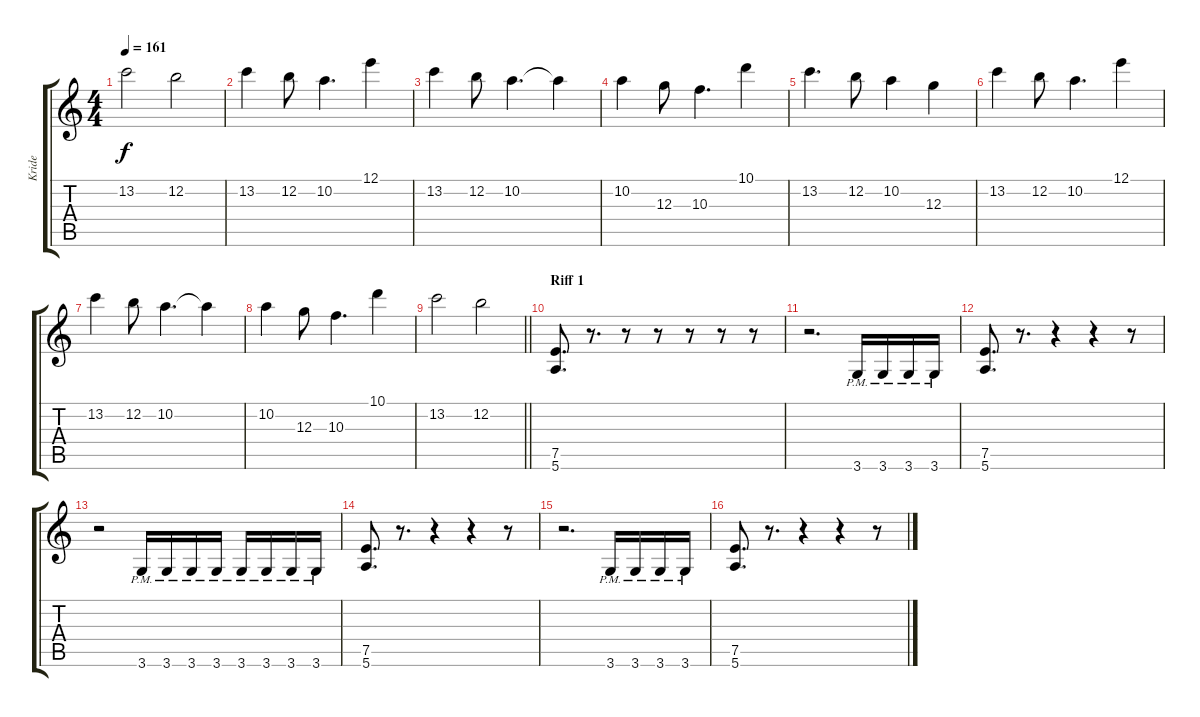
\track ("Kride" "Kride") {instrument distortionguitar}
\staff {score tabs}
\tuning (E4 B3 G3 D3 A2 E2) {hide}
\ts (4 4)
\tempo 161
\clef g2
\ks c
13.2.2{dy f} 12.2.2 |
13.2.4{volume 11} 12.2.8 10.2.4{d} 12.1.4 |
13.2.4 12.2.8 10.2.4{d} 10.2{t}.4 |
10.2.4 12.3.8 10.3.4{d} 10.1.4 |
13.2.4{d} 12.2.8 10.2.4 12.3.4 |
13.2.4 12.2.8 10.2.4{d} 12.1.4 |
13.2.4 12.2.8 10.2.4{d} 10.2{t}.4 |
10.2.4 12.3.8 10.3.4{d} 10.1.4 |
\barLineRight lightlight
13.2.2 12.2.2 |
\section ("" "Riff 1")
(7.5 5.6).8{d volume 13} r.8{d} r.8 r.8 r.8 r.8 r.8 |
r.2{d} 3.6{pm}.16 3.6{pm}.16 3.6{pm}.16 3.6{pm}.16 |
(7.5 5.6).8{d} r.8{d} r.4 r.4 r.8 |
r.2 3.6{pm}.16 3.6{pm}.16 3.6{pm}.16 3.6{pm}.16 3.6{pm}.16 3.6{pm}.16 3.6{pm}.16 3.6{pm}.16 |
(7.5 5.6).8{d} r.8{d} r.4 r.4 r.8 |
r.2{d} 3.6{pm}.16 3.6{pm}.16 3.6{pm}.16 3.6{pm}.16 |
(7.5 5.6).8{d} r.8{d} r.4 r.4 r.8
